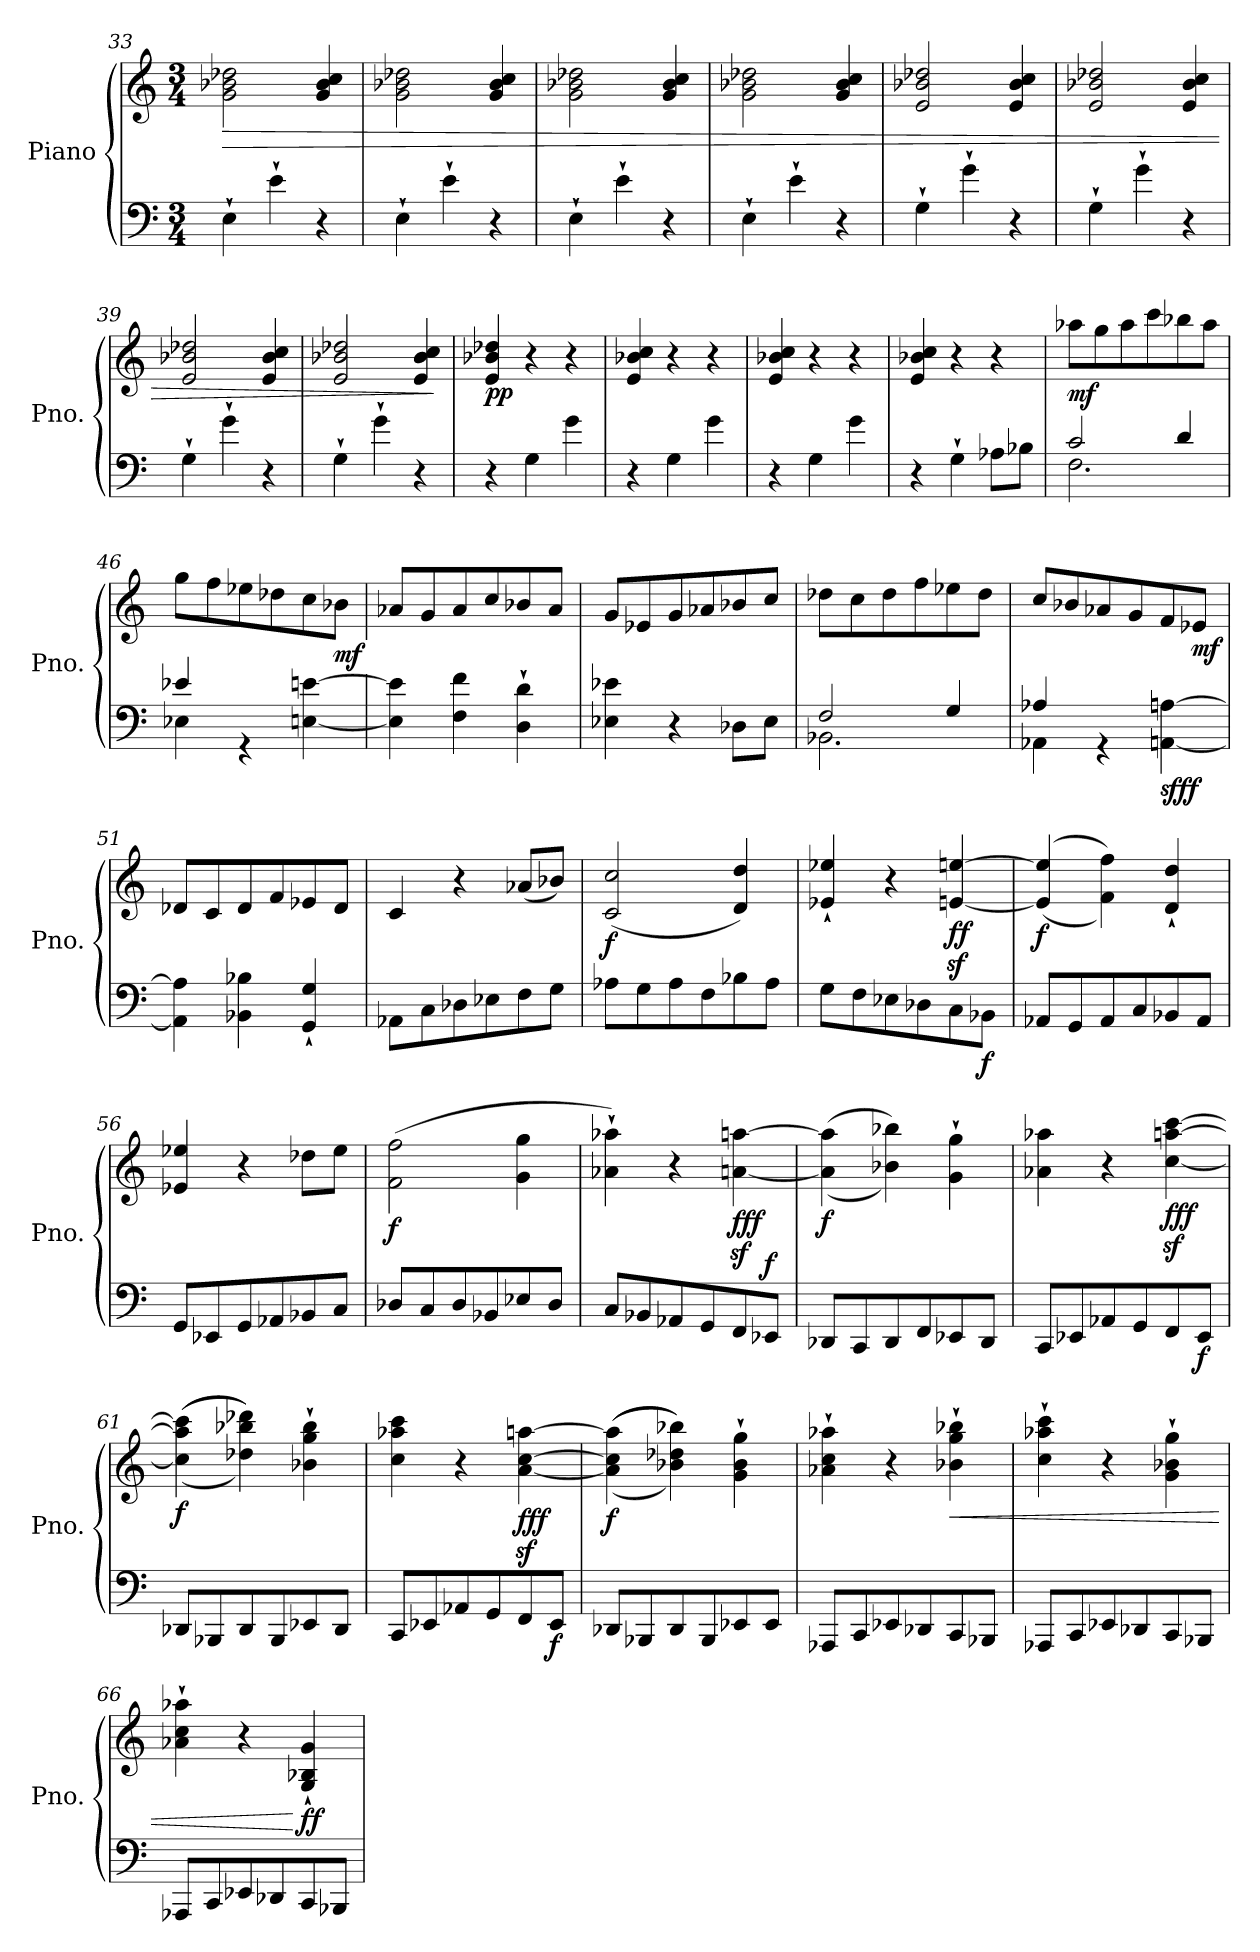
**kern	**kern	**dynam
*part1	*part1	*part1
*staff2	*staff1	*staff1/2
*I"Piano	*	*
*I'Pno.	*	*
*clefF4	*clefG2	*
*k[]	*k[]	*
*M3/4	*M3/4	*
=33	=33	=33
!	!	!LO:HP:b
4E`\	2g\ 2b-X\ 2dd-X\	>
4e`\	.	.
4r	4g/ 4b-/ 4cc/	.
!!LO:LB:g=z
=34	=34	=34
4E`\	2g\ 2b-X\ 2dd-X\	.
4e`\	.	.
4r	4g/ 4b-/ 4cc/	.
=35	=35	=35
4E`\	2g\ 2b-X\ 2dd-X\	.
4e`\	.	.
4r	4g/ 4b-/ 4cc/	.
=36	=36	=36
4E`\	2g\ 2b-X\ 2dd-X\	.
4e`\	.	.
4r	4g/ 4b-/ 4cc/	.
=37	=37	=37
4G`\	2e/ 2b-X/ 2dd-X/	.
4g`\	.	.
4r	4e/ 4b-/ 4cc/	.
=38	=38	=38
4G`\	2e/ 2b-X/ 2dd-X/	.
4g`\	.	.
4r	4e/ 4b-/ 4cc/	.
=39	=39	=39
4G`\	2e/ 2b-X/ 2dd-X/	.
4g`\	.	.
4r	4e/ 4b-/ 4cc/	.
=40	=40	=40
4G`\	2e/ 2b-X/ 2dd-X/	.
4g`\	.	.
4r	4e/ 4b-/ 4cc/	.
.	.	]
=41	=41	=41
!	!	!LO:DY:b
4r	4e/ 4b-X/ 4dd-X/	pp
4G\	4r	.
4g\	4r	.
=42	=42	=42
4r	4e/ 4b-X/ 4cc/	.
4G\	4r	.
4g\	4r	.
!!LO:LB:g=z
=43	=43	=43
4r	4e/ 4b-X/ 4cc/	.
4G\	4r	.
4g\	4r	.
=44	=44	=44
4r	4e/ 4b-X/ 4cc/	.
4G`\	4r	.
8A-X\L	4r	.
8B-X\J	.	.
=45	=45	=45
*^	*	*
!	!	!	!LO:DY:b
2c/	2.F\	8aa-X\L	mf
.	.	8gg\	.
.	.	8aa-\	.
.	.	8ccc\	.
4d/	.	8bb-X\	.
.	.	8aa-\J	.
=46	=46	=46	=46
4e-X/	4E-X\	8gg\L	.
.	.	8ff\	.
4rGG	2ryy	8ee-X\	.
.	.	8dd-X\	.
!	!	!	!LO:DY:b=2
!	!	!	!LO:DY:n=1:b=2
[4En\ [4en\	.	8cc\	ff sf
!	!	!	!LO:DY:n=2:b
.	.	8b-X\J	mf
*v	*v	*	*
=47	=47	=47
4E\] 4e\]	8a-X/L	.
.	8g/	.
4F\ 4f\	8a-/	.
.	8cc/	.
4D\` 4d\`	8b-X/	.
.	8a-/J	.
=48	=48	=48
4E-X\ 4e-X\	8g/L	.
.	8e-X/	.
4r	8g/	.
.	8a-X/	.
8D-X\L	8b-X/	.
8E-\J	8cc/J	.
!!LO:LB:g=z
=49	=49	=49
*^	*	*
2F/	2.BB-X\	8dd-X\L	.
.	.	8cc\	.
.	.	8dd-\	.
.	.	8ff\	.
4G/	.	8ee-X\	.
.	.	8dd-\J	.
!!LO:PB:g=z
=50	=50	=50	=50
4A-X/	4AA-X\	8cc/L	.
.	.	8b-X/	.
4rGG	2ryy	8a-X/	.
.	.	8g/	.
!	!	!	!LO:DY:b=2
!	!	!	!LO:DY:n=1:b=2
[4AAn\ [4An\	.	8f/	sf ff
!	!	!	!LO:DY:n=2:b
.	.	8e-X/J	mf
*v	*v	*	*
=51	=51	=51
4AA\] 4A\]	8d-X/L	.
.	8c/	.
4BB-X\ 4B-X\	8d-/	.
.	8f/	.
4GG/` 4G/`	8e-X/	.
.	8d-/J	.
=52	=52	=52
8AA-X\L	4c/	.
8C\	.	.
8D-X\	4r	.
8E-X\	.	.
8F\	(<8a-X/L	.
8G\J	8b-X/J)	.
=53	=53	=53
!	!	!LO:DY:b
8A-X\L	(<2c/ 2cc/	f
8G\	.	.
8A-\	.	.
8F\	.	.
8B-X\	4d/ 4dd/)	.
8A-\J	.	.
=54	=54	=54
8G\L	4e-X/` 4ee-X/`	.
8F\	.	.
8E-X\	4r	.
8D-X\	.	.
!	!	!LO:DY:b
8C\	[4en/z< [4een/z<	ff
!	!	!LO:DY:b=2
8BB-X\J	.	f
=55	=55	=55
!	!	!LO:DY:b
8AA-X/L	(>(>4e/] 4ee/]	f
8GG/	.	.
8AA-/	4f\ 4ff\))	.
8C/	.	.
8BB-X/	4d/` 4dd/`	.
8AA-/J	.	.
!!LO:LB:g=z
=56	=56	=56
8GG/L	4e-X/ 4ee-X/	.
8EE-X/	.	.
8GG/	4r	.
8AA-X/	.	.
8BB-X/	8dd-X\L	.
8C/J	8ee-\J	.
=57	=57	=57
!	!	!LO:DY:b
8D-X/L	(>2f\ 2ff\	f
8C/	.	.
8D-/	.	.
8BB-X/	.	.
8E-X/	4g\ 4gg\	.
8D-/J	.	.
=58	=58	=58
8C/L	4a-X\` 4aa-X\`)	.
8BB-X/	.	.
8AA-X/	4r	.
8GG/	.	.
!	!	!LO:DY:b
8FF/	[4an\z< [4aan\z<	fff
!	!	!LO:DY:a=2
8EE-X/J	.	f
=59	=59	=59
!	!	!LO:DY:b
8DD-X/L	(>(>4a\] 4aa\]	f
8CC/	.	.
8DD-/	4b-X\ 4bb-X\))	.
8FF/	.	.
8EE-X/	4g\` 4gg\`	.
8DD-/J	.	.
=60	=60	=60
8CC/L	4a-X\ 4aa-X\	.
8EE-X/	.	.
8AA-X/	4r	.
8GG/	.	.
!	!	!LO:DY:b
8FF/	[4cc\z< [4aan\z< [4ccc\z<	fff
!	!	!LO:DY:b=2
8EE-/J	.	f
!!LO:LB:g=z
=61	=61	=61
!	!	!LO:DY:b
8DD-X/L	(>(>(>4cc\] 4aa\] 4ccc\]	f
8BBB-X/	.	.
8DD-/	4dd-X\ 4bb-X\ 4ddd-X\)))	.
8BBB-/	.	.
8EE-X/	4b-X\` 4gg\` 4bb-\`	.
8DD-/J	.	.
!!LO:LB:g=z
=62	=62	=62
8CC/L	4cc\ 4aa-X\ 4ccc\	.
8EE-X/	.	.
8AA-X/	4r	.
8GG/	.	.
!	!	!LO:DY:b
8FF/	[4a\z< [4cc\z< [4aan\z<	fff
!	!	!LO:DY:b=2
8EE-/J	.	f
=63	=63	=63
!	!	!LO:DY:b
8DD-X/L	(>(>(>4a\] 4cc\] 4aa\]	f
8BBB-X/	.	.
8DD-/	4b-X\ 4dd-X\ 4bb-X\)))	.
8BBB-/	.	.
8EE-X/	4g\` 4b-\` 4gg\`	.
8EE-/J	.	.
=64	=64	=64
8AAA-X/L	4a-X\` 4cc\` 4aa-X\`	.
8CC/	.	.
8EE-X/	4r	.
8DD-X/	.	.
!	!	!LO:HP:b
8CC/	4b-X\` 4gg\` 4bb-X\`	<
8BBB-X/J	.	.
=65	=65	=65
8AAA-X/L	4cc\` 4aa-X\` 4ccc\`	.
8CC/	.	.
8EE-X/	4r	.
8DD-X/	.	.
8CC/	4g\` 4b-X\` 4gg\`	.
8BBB-X/J	.	.
!!LO:LB:g=z
=66	=66	=66
8AAA-X/L	4a-X\` 4cc\` 4aa-X\`	.
8CC/	.	.
8EE-X/	4r	.
8DD-X/	.	.
!	!	!LO:DY:n=1:b
8CC/	4G/` 4B-X/` 4g/`	[ ff
8BBB-X/J	.	.
=	=	=
*-	*-	*-
